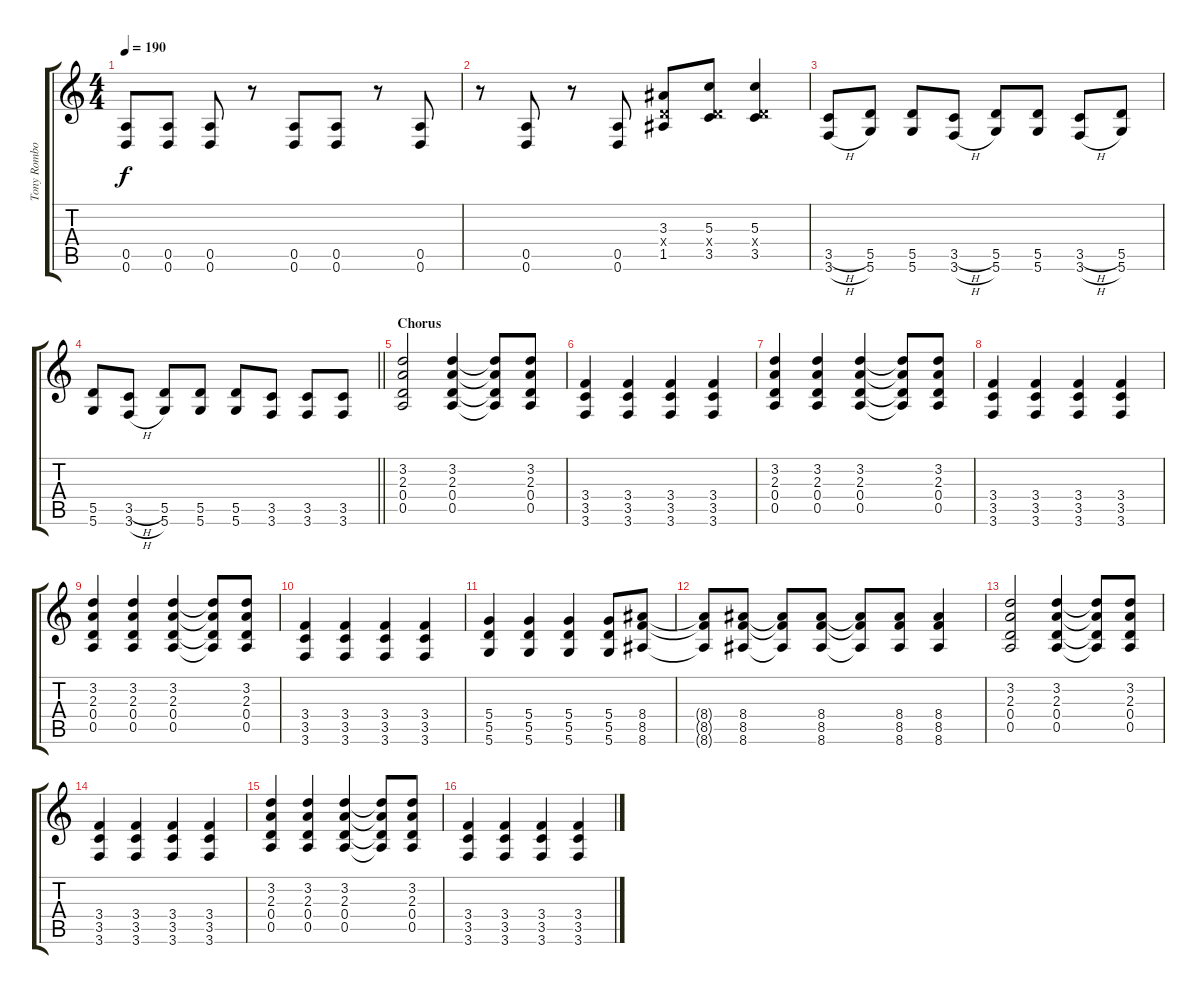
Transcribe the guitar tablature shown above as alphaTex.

\track ("Tony Rombola" "Tony Rombo") {instrument distortionguitar}
\staff {score tabs}
\tuning (E4 B3 G3 D3 A2 D2) {hide}
\ts (4 4)
\tempo 190
\clef g2
\ks c
(0.5 0.6).8{dy f} (0.5 0.6).8 (0.5 0.6).8 r.8 (0.5 0.6).8 (0.5 0.6).8 r.8 (0.5 0.6).8 |
r.8 (0.5 0.6).8 r.8 (0.5 0.6).8 (3.3 0.4{x} 1.5).8 (5.3 0.4{x} 3.5).8 (5.3 0.4{x} 3.5).4 |
(3.5{h} 3.6{h}).8 (5.5 5.6).8 (5.5 5.6).8 (3.5{h} 3.6{h}).8 (5.5 5.6).8 (5.5 5.6).8 (3.5{h} 3.6{h}).8 (5.5 5.6).8 |
\barLineRight lightlight
(5.5 5.6).8 (3.5{h} 3.6{h}).8 (5.5 5.6).8 (5.5 5.6).8 (5.5 5.6).8 (3.5 3.6).8 (3.5 3.6).8 (3.5 3.6).8 |
\section ("" "Chorus")
(3.2 2.3 0.4 0.5).2 (3.2 2.3 0.4 0.5).4 (3.2{t} 2.3{t} 0.4{t} 0.5{t}).8 (3.2 2.3 0.4 0.5).8 |
(3.4 3.5 3.6).4 (3.4 3.5 3.6).4 (3.4 3.5 3.6).4 (3.4 3.5 3.6).4 |
(3.2 2.3 0.4 0.5).4 (3.2 2.3 0.4 0.5).4 (3.2 2.3 0.4 0.5).4 (3.2{t} 2.3{t} 0.4{t} 0.5{t}).8 (3.2 2.3 0.4 0.5).8 |
(3.4 3.5 3.6).4 (3.4 3.5 3.6).4 (3.4 3.5 3.6).4 (3.4 3.5 3.6).4 |
(3.2 2.3 0.4 0.5).4 (3.2 2.3 0.4 0.5).4 (3.2 2.3 0.4 0.5).4 (3.2{t} 2.3{t} 0.4{t} 0.5{t}).8 (3.2 2.3 0.4 0.5).8 |
(3.4 3.5 3.6).4 (3.4 3.5 3.6).4 (3.4 3.5 3.6).4 (3.4 3.5 3.6).4 |
(5.4 5.5 5.6).4 (5.4 5.5 5.6).4 (5.4 5.5 5.6).4 (5.4 5.5 5.6).8 (8.4 8.5 8.6).8 |
(8.4{t} 8.5{t} 8.6{t}).8 (8.4 8.5 8.6).8 (8.4{t} 8.5{t} 8.6{t}).8 (8.4 8.5 8.6).8 (8.4{t} 8.5{t} 8.6{t}).8 (8.4 8.5 8.6).8 (8.4 8.5 8.6).4 |
(3.2 2.3 0.4 0.5).2 (3.2 2.3 0.4 0.5).4 (3.2{t} 2.3{t} 0.4{t} 0.5{t}).8 (3.2 2.3 0.4 0.5).8 |
(3.4 3.5 3.6).4 (3.4 3.5 3.6).4 (3.4 3.5 3.6).4 (3.4 3.5 3.6).4 |
(3.2 2.3 0.4 0.5).4 (3.2 2.3 0.4 0.5).4 (3.2 2.3 0.4 0.5).4 (3.2{t} 2.3{t} 0.4{t} 0.5{t}).8 (3.2 2.3 0.4 0.5).8 |
(3.4 3.5 3.6).4 (3.4 3.5 3.6).4 (3.4 3.5 3.6).4 (3.4 3.5 3.6).4
